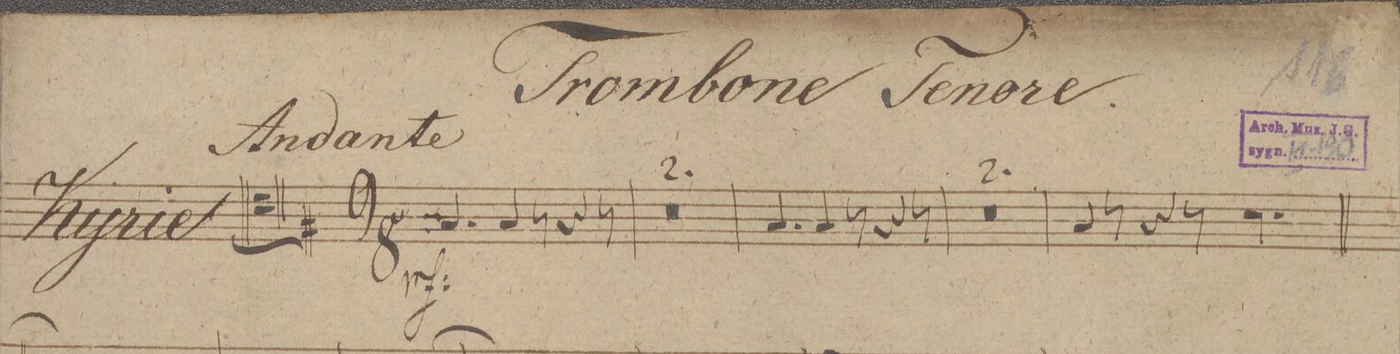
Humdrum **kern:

**kern	**dynam
*I"Trombone Tenore.	*
*clefC4	*
*k[f#]	*
*M9/8	*
4.G/	mf
4G/	.
8r	.
4r	.
8r	.
=2	=2
8%18r	.
=3	=3
=4	=4
4.G/	.
4G/	.
8r	.
4r	.
8r	.
=5	=5
8%18r	.
=6	=6
=7	=7
4G/	.
8r	.
4r	.
8r	.
[4.B\	.
=8	=8
*-	*-
